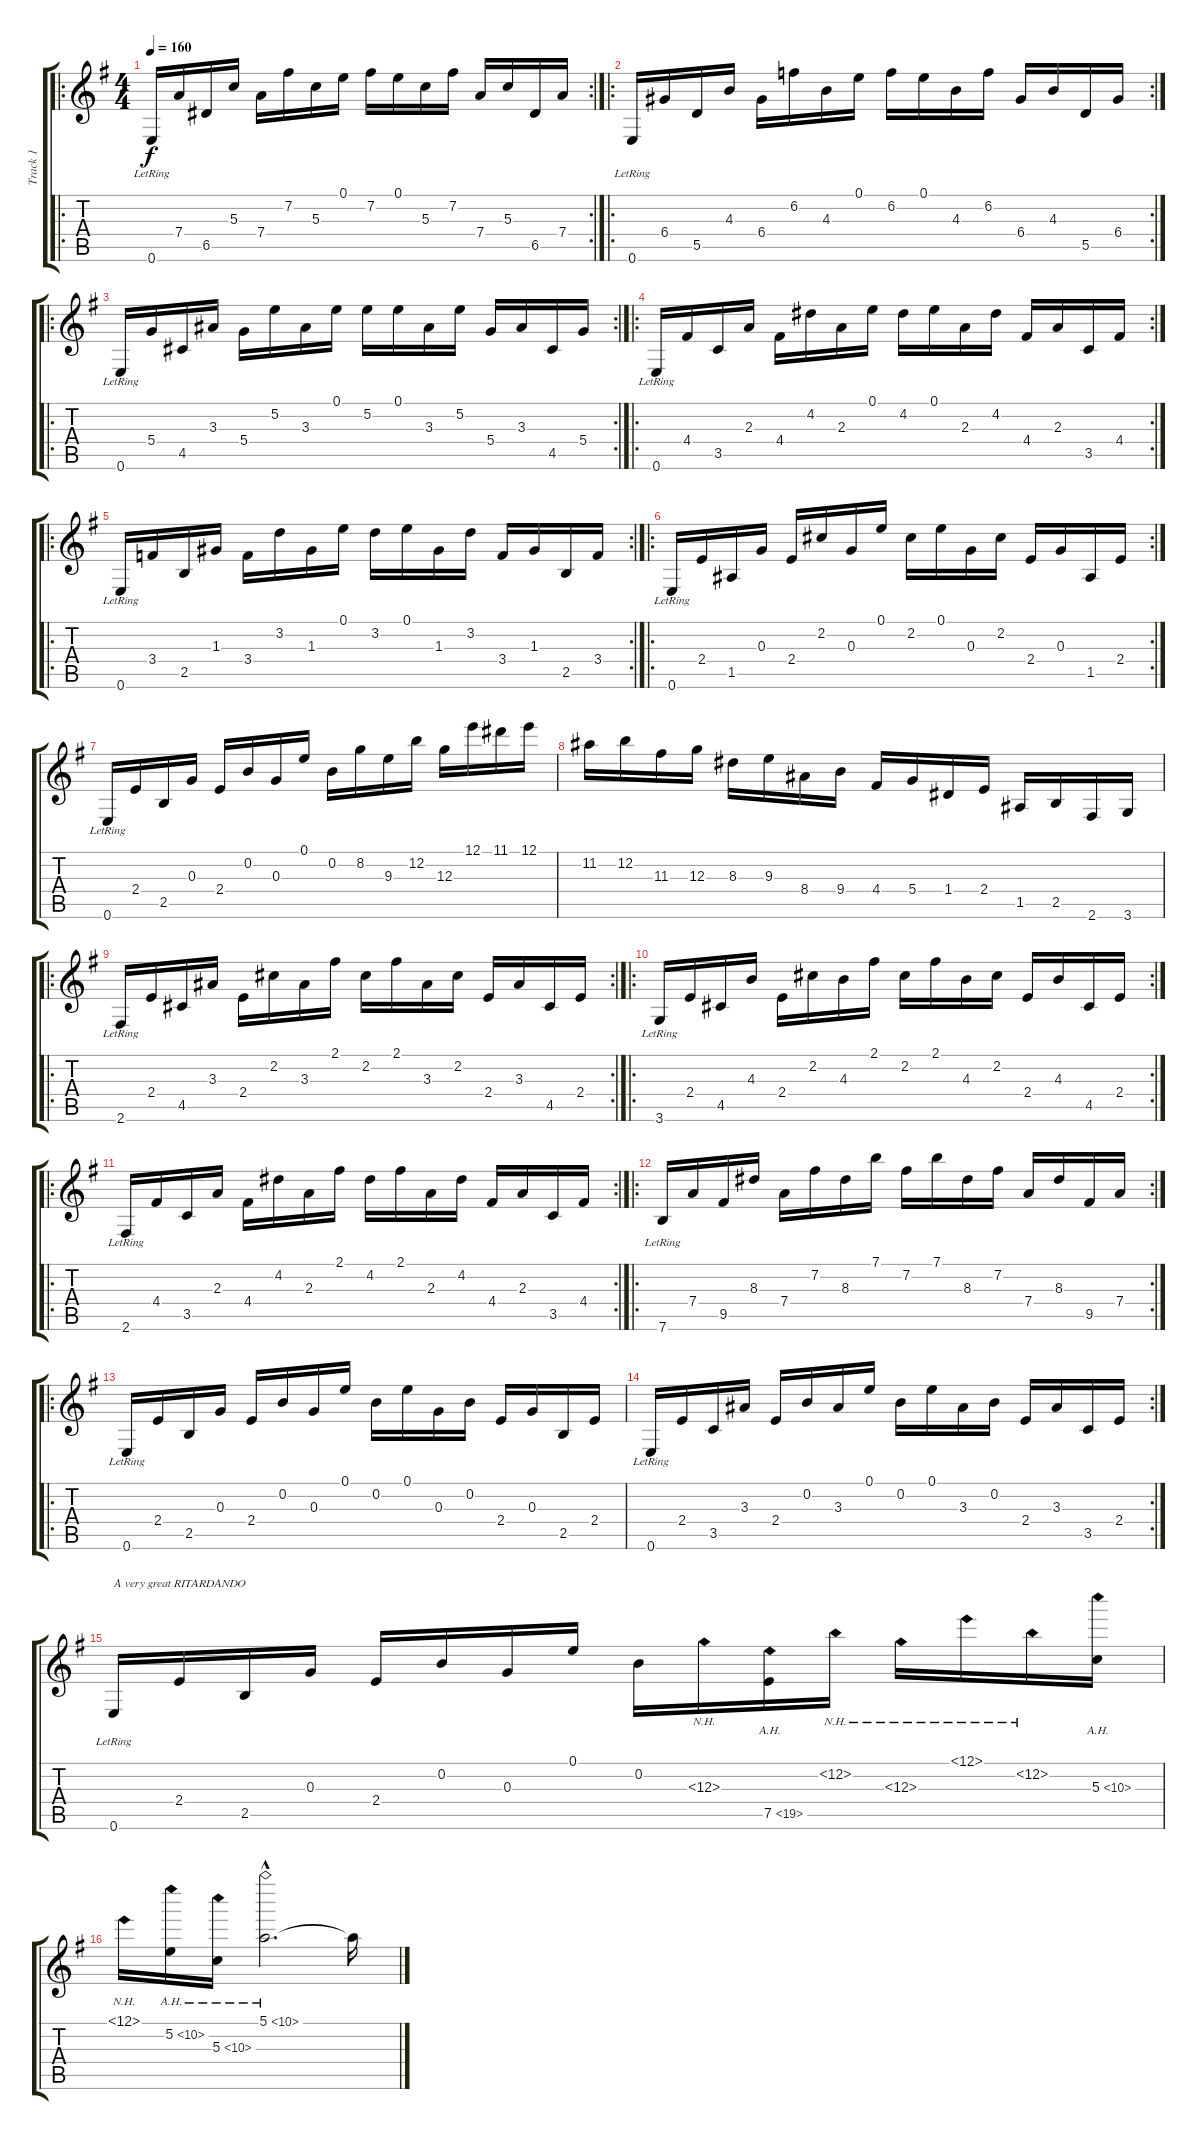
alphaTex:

\track ("Track 1" "Track 1") {instrument acousticguitarnylon}
\staff {score tabs}
\tuning (E4 B3 G3 D3 A2 E2) {hide}
\ro
\rc 2
\ts (4 4)
\tempo 160
\clef g2
\ks g
0.6{lr}.16{dy f} 7.4.16 6.5.16 5.3.16 7.4.16 7.2.16 5.3.16 0.1.16 7.2.16 0.1.16 5.3.16 7.2.16 7.4.16 5.3.16 6.5.16 7.4.16 |
\ro
\rc 2
0.6{lr}.16 6.4.16 5.5.16 4.3.16 6.4.16 6.2.16 4.3.16 0.1.16 6.2.16 0.1.16 4.3.16 6.2.16 6.4.16 4.3.16 5.5.16 6.4.16 |
\ro
\rc 2
0.6{lr}.16 5.4.16 4.5.16 3.3.16 5.4.16 5.2.16 3.3.16 0.1.16 5.2.16 0.1.16 3.3.16 5.2.16 5.4.16 3.3.16 4.5.16 5.4.16 |
\ro
\rc 2
0.6{lr}.16 4.4.16 3.5.16 2.3.16 4.4.16 4.2.16 2.3.16 0.1.16 4.2.16 0.1.16 2.3.16 4.2.16 4.4.16 2.3.16 3.5.16 4.4.16 |
\ro
\rc 2
0.6{lr}.16 3.4.16 2.5.16 1.3.16 3.4.16 3.2.16 1.3.16 0.1.16 3.2.16 0.1.16 1.3.16 3.2.16 3.4.16 1.3.16 2.5.16 3.4.16 |
\ro
\rc 2
0.6{lr}.16 2.4.16 1.5.16 0.3.16 2.4.16 2.2.16 0.3.16 0.1.16 2.2.16 0.1.16 0.3.16 2.2.16 2.4.16 0.3.16 1.5.16 2.4.16 |
0.6{lr}.16 2.4.16 2.5.16 0.3.16 2.4.16 0.2.16 0.3.16 0.1.16 0.2.16 8.2.16 9.3.16 12.2.16 12.3.16 12.1.16 11.1.16 12.1.16 |
11.2.16 12.2.16 11.3.16 12.3.16 8.3.16 9.3.16 8.4.16 9.4.16 4.4.16 5.4.16 1.4.16 2.4.16 1.5.16 2.5.16 2.6.16 3.6.16 |
\ro
\rc 2
2.6{lr}.16 2.4.16 4.5.16 3.3.16 2.4.16 2.2.16 3.3.16 2.1.16 2.2.16 2.1.16 3.3.16 2.2.16 2.4.16 3.3.16 4.5.16 2.4.16 |
\ro
\rc 2
3.6{lr}.16 2.4.16 4.5.16 4.3.16 2.4.16 2.2.16 4.3.16 2.1.16 2.2.16 2.1.16 4.3.16 2.2.16 2.4.16 4.3.16 4.5.16 2.4.16 |
\ro
\rc 2
2.6{lr}.16 4.4.16 3.5.16 2.3.16 4.4.16 4.2.16 2.3.16 2.1.16 4.2.16 2.1.16 2.3.16 4.2.16 4.4.16 2.3.16 3.5.16 4.4.16 |
\ro
\rc 2
7.6{lr}.16 7.4.16 9.5.16 8.3.16 7.4.16 7.2.16 8.3.16 7.1.16 7.2.16 7.1.16 8.3.16 7.2.16 7.4.16 8.3.16 9.5.16 7.4.16 |
\ro
0.6{lr}.16 2.4.16 2.5.16 0.3.16 2.4.16 0.2.16 0.3.16 0.1.16 0.2.16 0.1.16 0.3.16 0.2.16 2.4.16 0.3.16 2.5.16 2.4.16 |
\rc 2
0.6{lr}.16 2.4.16 3.5.16 3.3.16 2.4.16 0.2.16 3.3.16 0.1.16 0.2.16 0.1.16 3.3.16 0.2.16 2.4.16 3.3.16 3.5.16 2.4.16 |
0.6{lr}.16{txt "A very great RITARDANDO"} 2.4.16 2.5.16 0.3.16 2.4.16 0.2.16 0.3.16 0.1.16 0.2.16 12.3{nh}.16 7.5{ah 12}.16 12.2{nh}.16 12.3{nh}.16 12.1{nh}.16 12.2{nh}.16 5.3{ah 5}.16 |
12.1{nh}.16 5.2{ah 5}.16 5.3{ah 5}.16 5.1{ah 5 hac}.2{d} 5.1{t}.16
